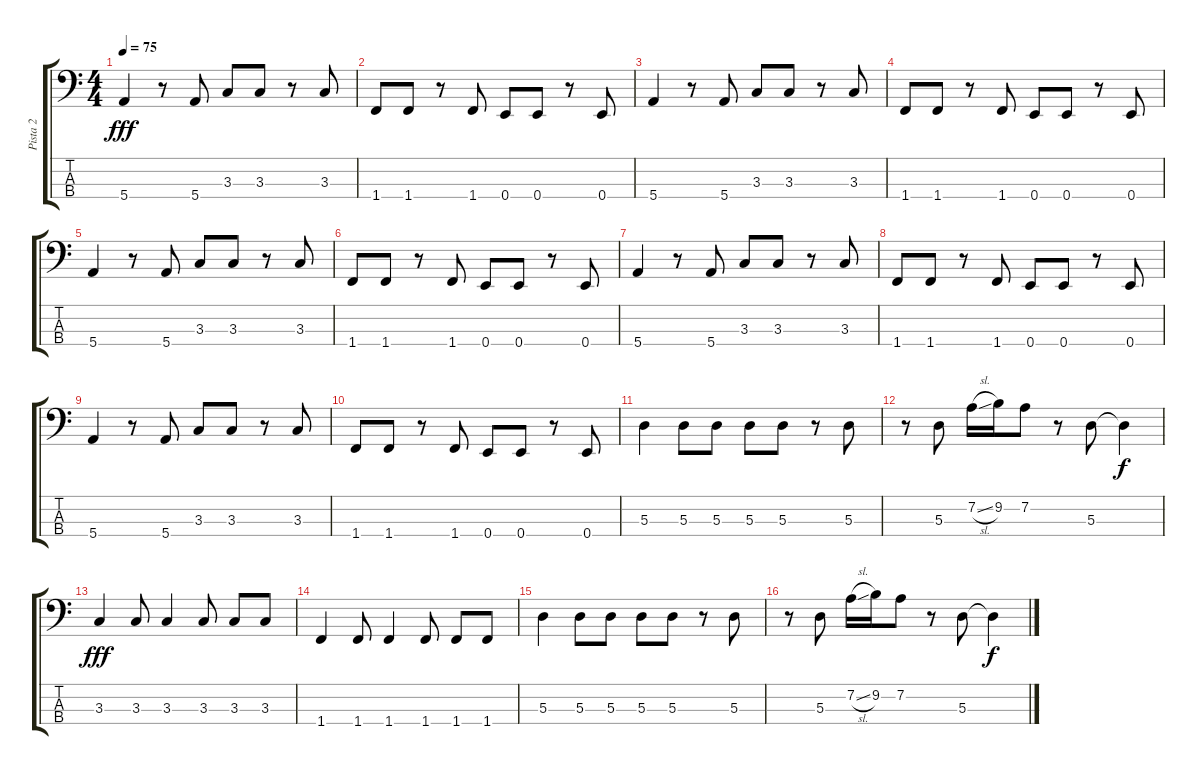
\track ("Pista 2" "Pista 2") {instrument electricbassfinger}
\staff {score tabs}
\tuning (G2 D2 A1 E1) {hide}
\ts (4 4)
\tempo 75
\clef f4
\ks c
5.4.4{dy fff} r.8 5.4.8 3.3.8 3.3.8 r.8 3.3.8 |
1.4.8 1.4.8 r.8 1.4.8 0.4.8 0.4.8 r.8 0.4.8 |
5.4.4 r.8 5.4.8 3.3.8 3.3.8 r.8 3.3.8 |
1.4.8 1.4.8 r.8 1.4.8 0.4.8 0.4.8 r.8 0.4.8 |
5.4.4 r.8 5.4.8 3.3.8 3.3.8 r.8 3.3.8 |
1.4.8 1.4.8 r.8 1.4.8 0.4.8 0.4.8 r.8 0.4.8 |
5.4.4 r.8 5.4.8 3.3.8 3.3.8 r.8 3.3.8 |
1.4.8 1.4.8 r.8 1.4.8 0.4.8 0.4.8 r.8 0.4.8 |
5.4.4 r.8 5.4.8 3.3.8 3.3.8 r.8 3.3.8 |
1.4.8 1.4.8 r.8 1.4.8 0.4.8 0.4.8 r.8 0.4.8 |
5.3.4 5.3.8 5.3.8 5.3.8 5.3.8 r.8 5.3.8 |
r.8 5.3.8 7.2{sl}.16 9.2.16 7.2.8 r.8 5.3.8 5.3{t}.4{dy f} |
3.3.4{dy fff} 3.3.8 3.3.4 3.3.8 3.3.8 3.3.8 |
1.4.4 1.4.8 1.4.4 1.4.8 1.4.8 1.4.8 |
5.3.4 5.3.8 5.3.8 5.3.8 5.3.8 r.8 5.3.8 |
r.8 5.3.8 7.2{sl}.16 9.2.16 7.2.8 r.8 5.3.8 5.3{t}.4{dy f}
